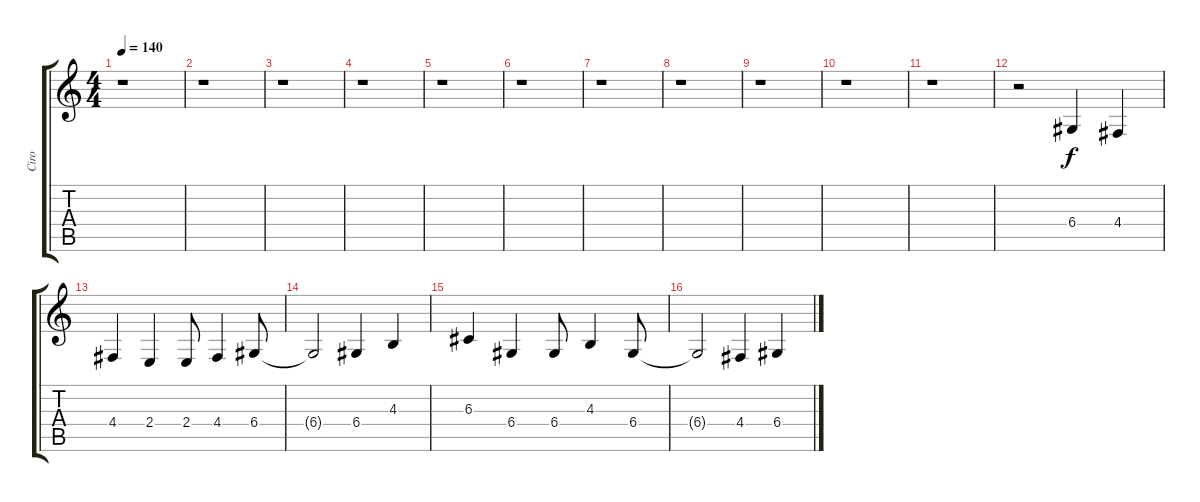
\track ("Ciro" "Ciro") {instrument lead8bassandlead}
\staff {score tabs}
\tuning (E4 B3 G3 D3 A2 E2) {hide}
\ts (4 4)
\tempo 140
\clef g2
\ks c
r.1{dy f instrument lead8bassandlead} |
r.1 |
r.1 |
r.1 |
r.1 |
r.1 |
r.1 |
r.1 |
r.1 |
r.1 |
r.1 |
r.2 6.4.4 4.4.4 |
4.4.4 2.4.4 2.4.8 4.4.4 6.4.8 |
6.4{t}.2 6.4.4 4.3.4 |
6.3.4 6.4.4 6.4.8 4.3.4 6.4.8 |
6.4{t}.2 4.4.4 6.4.4
